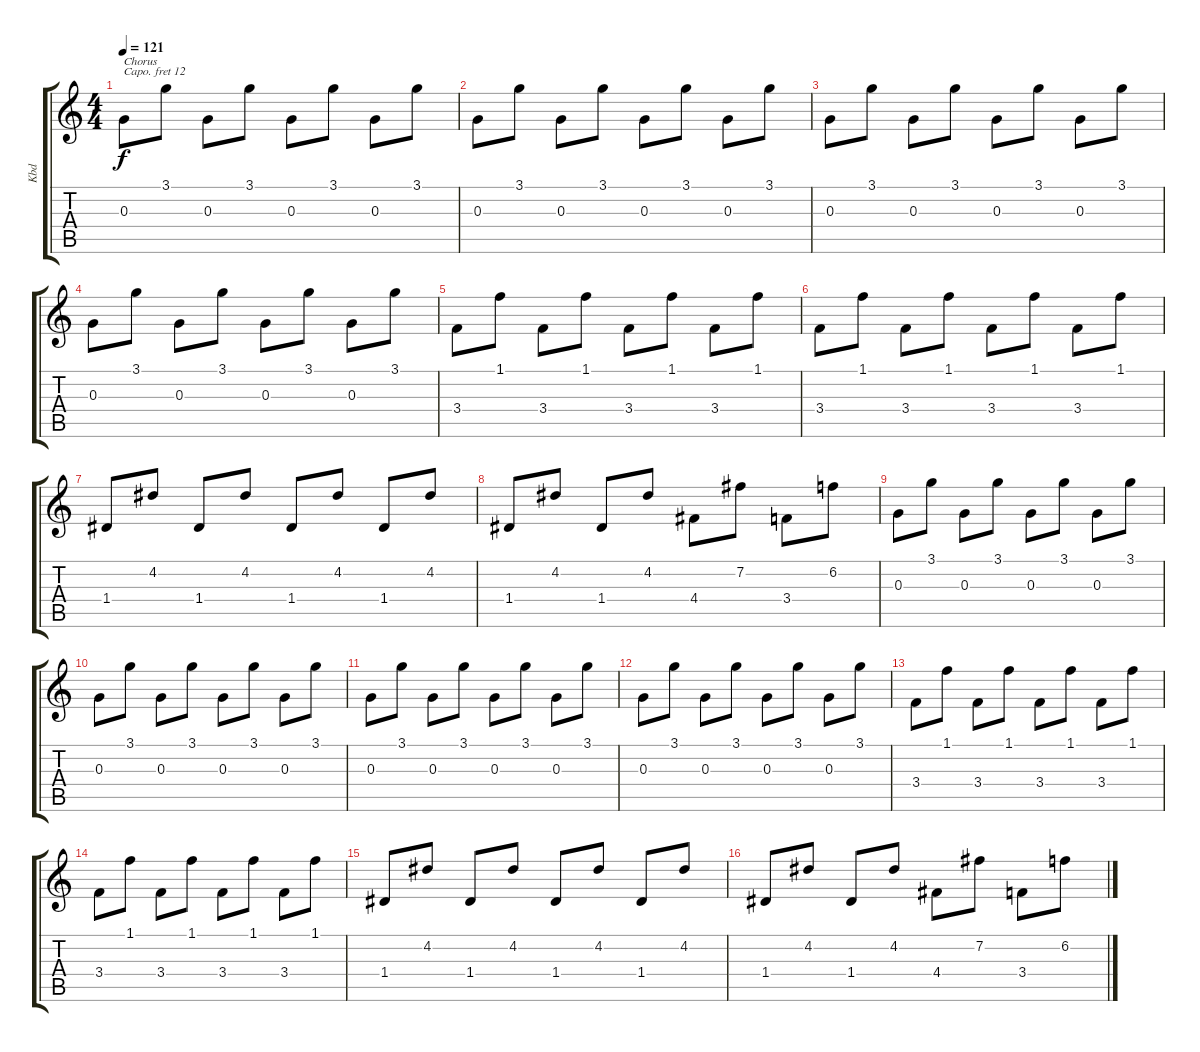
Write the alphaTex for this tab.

\track ("Kbd" "Kbd") {instrument rockorgan}
\staff {score tabs}
\capo 12
\tuning (E4 B3 G3 D3 A2 E2) {hide}
\ts (4 4)
\tempo 121
\clef g2
\ks c
0.3.8{txt "Chorus" dy f} 3.1.8 0.3.8 3.1.8 0.3.8 3.1.8 0.3.8 3.1.8 |
0.3.8 3.1.8 0.3.8 3.1.8 0.3.8 3.1.8 0.3.8 3.1.8 |
0.3.8 3.1.8 0.3.8 3.1.8 0.3.8 3.1.8 0.3.8 3.1.8 |
0.3.8 3.1.8 0.3.8 3.1.8 0.3.8 3.1.8 0.3.8 3.1.8 |
3.4.8 1.1.8 3.4.8 1.1.8 3.4.8 1.1.8 3.4.8 1.1.8 |
3.4.8 1.1.8 3.4.8 1.1.8 3.4.8 1.1.8 3.4.8 1.1.8 |
1.4.8 4.2.8 1.4.8 4.2.8 1.4.8 4.2.8 1.4.8 4.2.8 |
1.4.8 4.2.8 1.4.8 4.2.8 4.4.8 7.2.8 3.4.8 6.2.8 |
0.3.8 3.1.8 0.3.8 3.1.8 0.3.8 3.1.8 0.3.8 3.1.8 |
0.3.8 3.1.8 0.3.8 3.1.8 0.3.8 3.1.8 0.3.8 3.1.8 |
0.3.8 3.1.8 0.3.8 3.1.8 0.3.8 3.1.8 0.3.8 3.1.8 |
0.3.8 3.1.8 0.3.8 3.1.8 0.3.8 3.1.8 0.3.8 3.1.8 |
3.4.8 1.1.8 3.4.8 1.1.8 3.4.8 1.1.8 3.4.8 1.1.8 |
3.4.8 1.1.8 3.4.8 1.1.8 3.4.8 1.1.8 3.4.8 1.1.8 |
1.4.8 4.2.8 1.4.8 4.2.8 1.4.8 4.2.8 1.4.8 4.2.8 |
1.4.8 4.2.8 1.4.8 4.2.8 4.4.8 7.2.8 3.4.8 6.2.8
